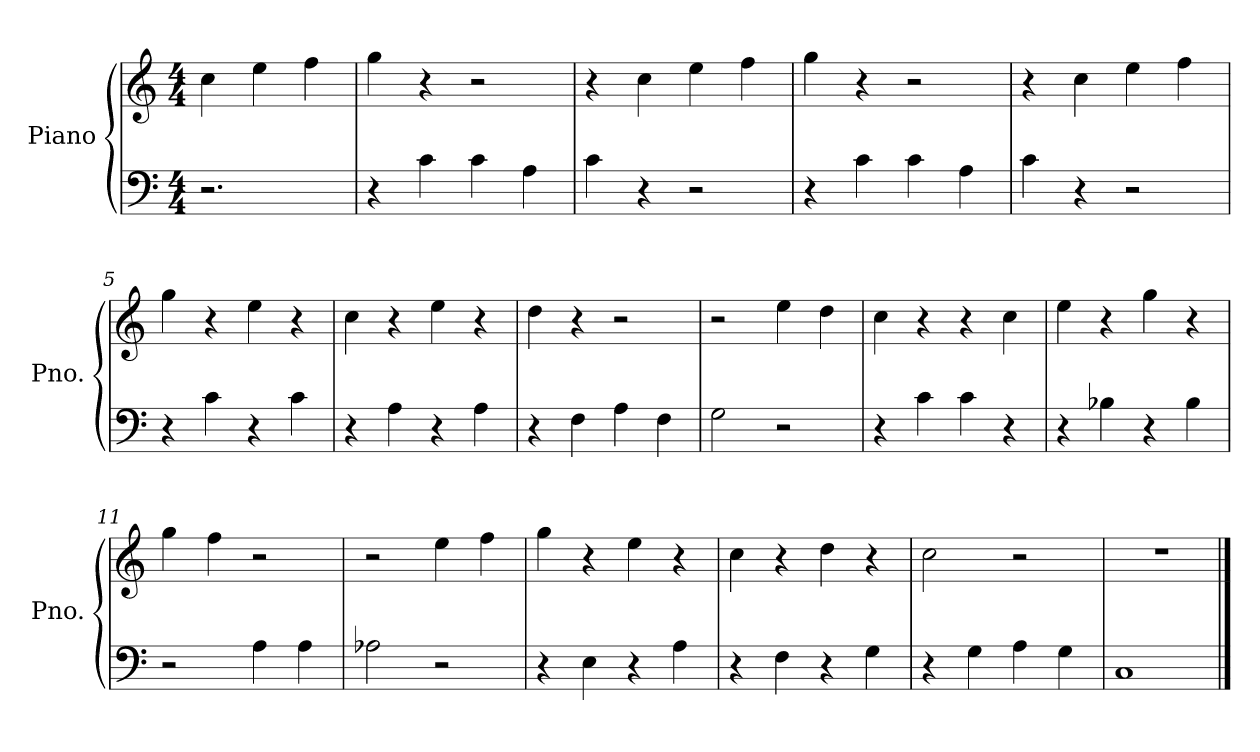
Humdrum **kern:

**kern	**kern
*part1	*part1
*staff2	*staff1
*I"Piano	*
*I'Pno.	*
*clefF4	*clefG2
*k[]	*k[]
*M4/4	*M4/4
=	=
2.r	4cc\
.	4ee\
.	4ff\
=1	=1
4r	4gg\
4c\	4r
4c\	2r
4A\	.
=2	=2
4c\	4r
4r	4cc\
2r	4ee\
.	4ff\
=3	=3
4r	4gg\
4c\	4r
4c\	2r
4A\	.
!!LO:LB:g=z
=4	=4
4c\	4r
4r	4cc\
2r	4ee\
.	4ff\
=5	=5
4r	4gg\
4c\	4r
4r	4ee\
4c\	4r
=6	=6
4r	4cc\
4A\	4r
4r	4ee\
4A\	4r
=7	=7
4r	4dd\
4F\	4r
4A\	2r
4F\	.
!!LO:LB:g=z
=8	=8
2G\	2r
2r	4ee\
.	4dd\
=9	=9
4r	4cc\
4c\	4r
4c\	4r
4r	4cc\
=10	=10
4r	4ee\
4B-X\	4r
4r	4gg\
4B-\	4r
=11	=11
2r	4gg\
.	4ff\
4A\	2r
4A\	.
!!LO:LB:g=z
=12	=12
2A-X\	2r
2r	4ee\
.	4ff\
=13	=13
4r	4gg\
4E\	4r
4r	4ee\
4A\	4r
=14	=14
4r	4cc\
4F\	4r
4r	4dd\
4G\	4r
=15	=15
4r	2cc\
4G\	.
4A\	2r
4G\	.
=16	=16
1C	1r
==	==
*-	*-
